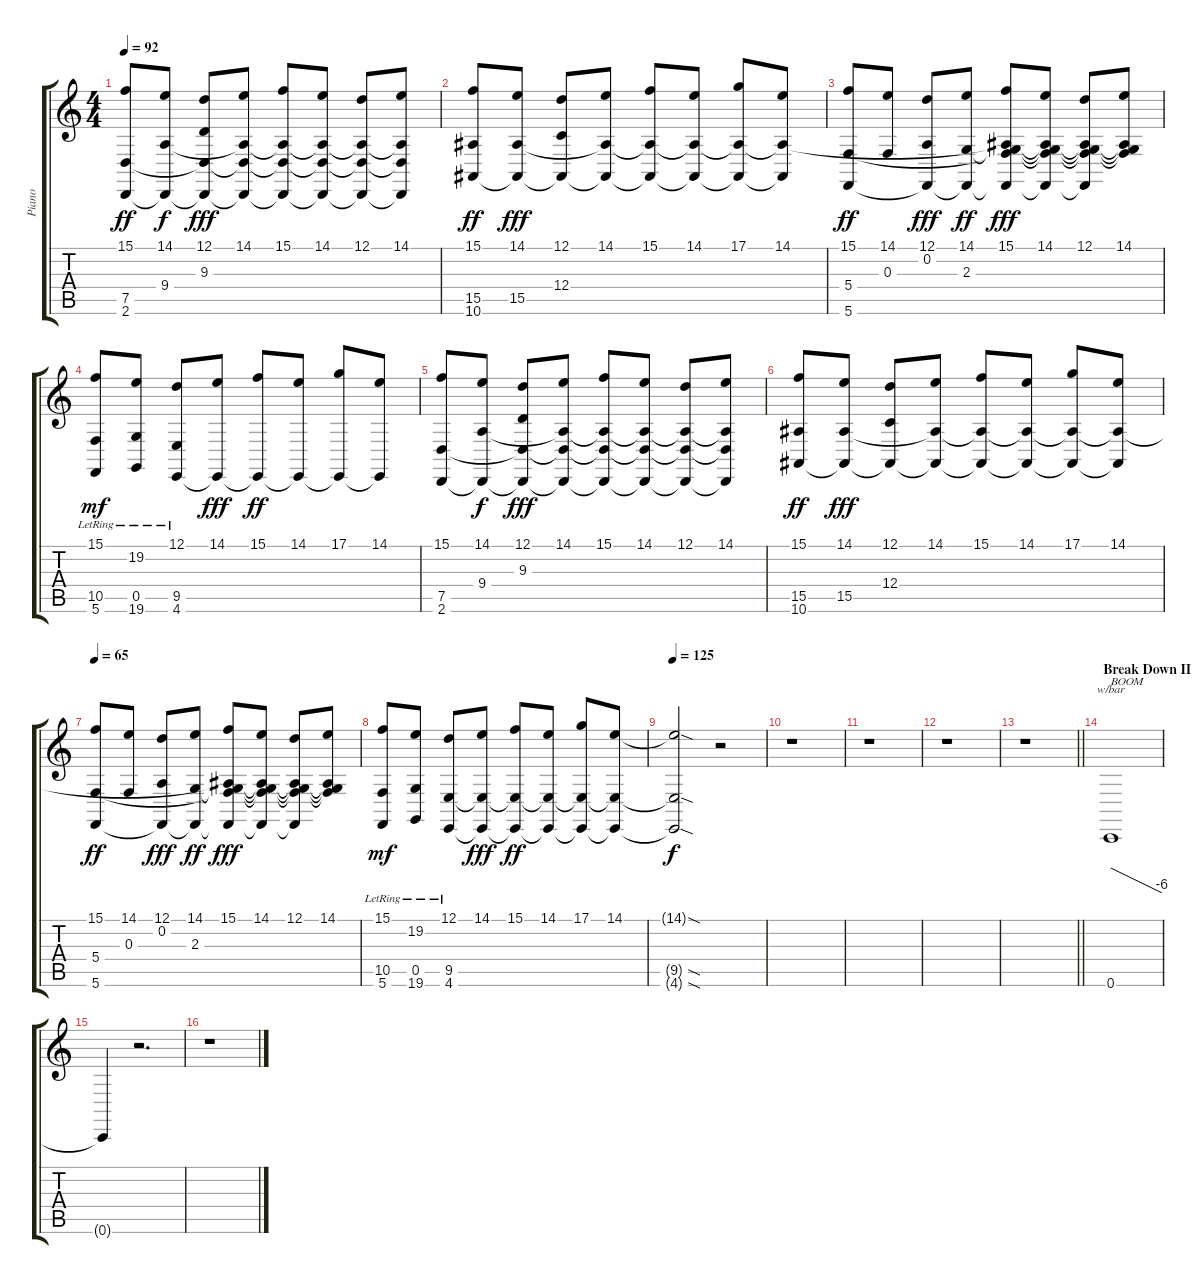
\track ("Piano" "Piano") {instrument acousticgrandpiano}
\staff {score tabs}
\tuning (D4 A3 F3 C3 G2 C2) {hide}
\ts (4 4)
\tempo 92
\clef g2
\ks c
(15.1 7.5 2.6).8{dy ff} (14.1 9.4 2.6{t}).8{dy f} (12.1 9.3 7.5{t} 2.6{t}).8{dy fff} (14.1 9.4{t} 7.5{t} 2.6{t}).8 (15.1 9.4{t} 7.5{t} 2.6{t}).8 (14.1 9.4{t} 7.5{t} 2.6{t}).8 (12.1 9.4{t} 7.5{t} 2.6{t}).8 (14.1 9.4{t} 7.5{t} 2.6{t}).8 |
(15.1 15.5 10.6).8{dy ff} (14.1 15.5 10.6{t}).8{dy fff} (12.1 12.4 10.6{t}).8 (14.1 15.5{t} 10.6{t}).8 (15.1 15.5{t} 10.6{t}).8 (14.1 15.5{t} 10.6{t}).8 (17.1 15.5{t} 10.6{t}).8 (14.1 15.5{t} 10.6{t}).8 |
(15.1 5.4 5.6).8{dy ff} (14.1 0.3).8 (12.1 0.2 5.6{t}).8{dy fff} (14.1 2.3 5.6{t}).8{dy ff} (15.1 2.3{t} 5.4{t} 15.5{t} 5.6{t}).8{dy fff} (14.1 2.3{t} 5.4{t} 15.5{t} 5.6{t}).8 (12.1 2.3{t} 5.4{t} 15.5{t} 5.6{t}).8 (14.1 2.3{t} 5.4{t} 15.5{t}).8 |
(15.1 10.5{lr} 5.6).8{dy mf} (19.2 0.5{lr} 19.6{lr}).8 (12.1 9.5{lr} 4.6{lr}).8 (14.1 4.6{t}).8{dy fff} (15.1 4.6{t}).8{dy ff} (14.1 4.6{t}).8 (17.1 4.6{t}).8 (14.1 4.6{t}).8 |
(15.1 7.5 2.6).8 (14.1 9.4 2.6{t}).8{dy f} (12.1 9.3 7.5{t} 2.6{t}).8{dy fff} (14.1 9.4{t} 7.5{t} 2.6{t}).8 (15.1 9.4{t} 7.5{t} 2.6{t}).8 (14.1 9.4{t} 7.5{t} 2.6{t}).8 (12.1 9.4{t} 7.5{t} 2.6{t}).8 (14.1 9.4{t} 7.5{t} 2.6{t}).8 |
(15.1 15.5 10.6).8{dy ff} (14.1 15.5 10.6{t}).8{dy fff} (12.1 12.4 10.6{t}).8 (14.1 15.5{t} 10.6{t}).8 (15.1 15.5{t} 10.6{t}).8 (14.1 15.5{t} 10.6{t}).8 (17.1 15.5{t} 10.6{t}).8 (14.1 15.5{t} 10.6{t}).8 |
\tempo 65
(15.1 5.4 5.6).8{dy ff} (14.1 0.3).8 (12.1 0.2 5.6{t}).8{dy fff} (14.1 2.3 5.6{t}).8{dy ff} (15.1 2.3{t} 5.4{t} 15.5{t} 5.6{t}).8{dy fff} (14.1 2.3{t} 5.4{t} 15.5{t} 5.6{t}).8 (12.1 2.3{t} 5.4{t} 15.5{t} 5.6{t}).8 (14.1 2.3{t} 5.4{t} 15.5{t}).8 |
(15.1 10.5{lr} 5.6).8{dy mf} (19.2 0.5{lr} 19.6{lr}).8 (12.1 9.5{lr} 4.6{lr}).8 (14.1 9.5{t} 4.6{t}).8{dy fff} (15.1 9.5{t} 4.6{t}).8{dy ff} (14.1 9.5{t} 4.6{t}).8 (17.1 9.5{t} 4.6{t}).8 (14.1 9.5{t} 4.6{t}).8 |
\tempo 125
(14.1{sod t} 9.5{sod t} 4.6{sod t}).2{dy f} r.2 |
r.1 |
r.1 |
r.1 |
\barLineRight lightlight
r.1 |
\section ("" "Break Down II")
0.6.1{tbe (dive default 0 0 60 -24) txt "BOOM" volume 16 instrument ocarina} |
0.6{t}.4 r.2{d} |
r.1
